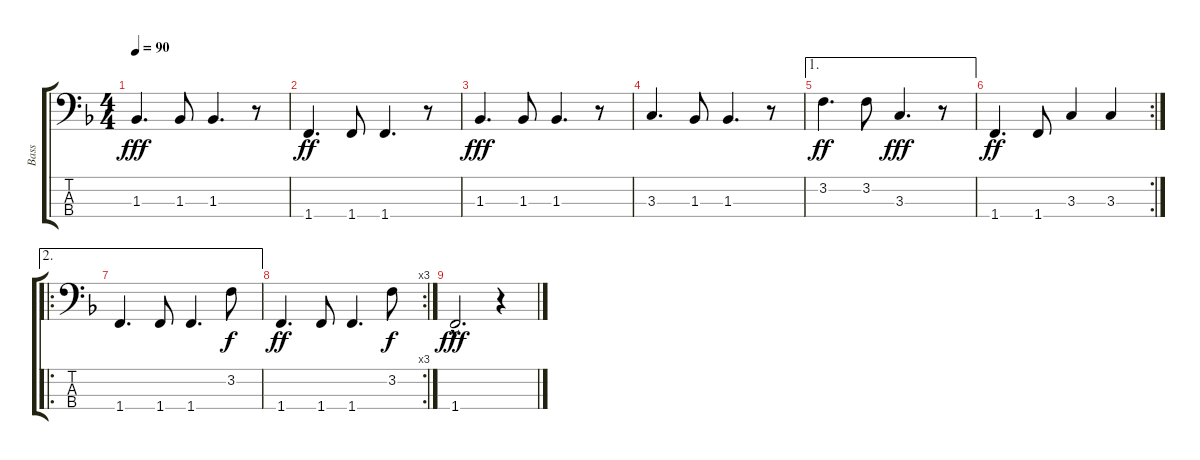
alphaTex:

\track ("Bass" "Bass") {instrument electricbassfinger}
\staff {score tabs}
\tuning (G2 D2 A1 E1) {hide}
\ts (4 4)
\tempo 90
\clef f4
\ks f
1.3.4{d dy fff} 1.3.8 1.3.4{d} r.8 |
1.4.4{d dy ff} 1.4.8 1.4.4{d} r.8 |
1.3.4{d dy fff} 1.3.8 1.3.4{d} r.8 |
3.3.4{d} 1.3.8 1.3.4{d} r.8 |
\ae 1
3.2.4{d dy ff} 3.2.8 3.3.4{d dy fff} r.8 |
\rc 2
1.4.4{d dy ff} 1.4.8 3.3.4 3.3.4 |
\ae 2
\ro
1.4.4{d} 1.4.8 1.4.4{d} 3.2.8{dy f} |
\rc 3
1.4.4{d dy ff} 1.4.8 1.4.4{d} 3.2.8{dy f} |
1.4{hac}.2{d dy fff} r.4
